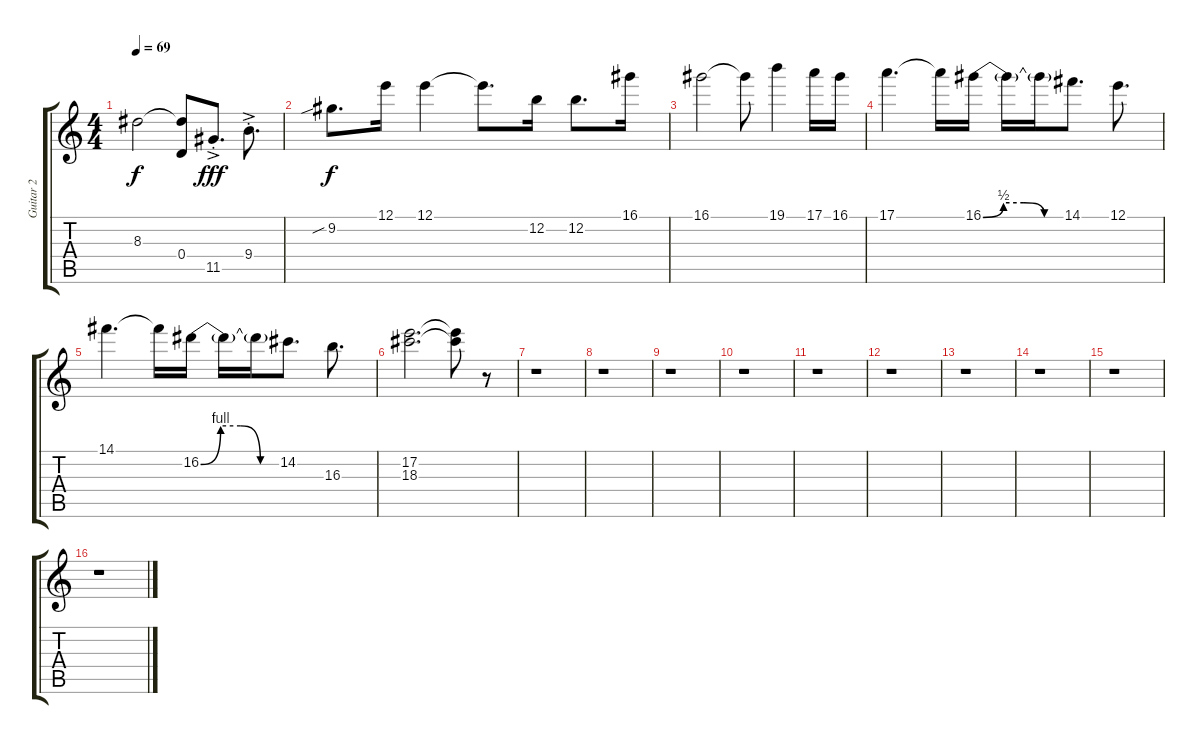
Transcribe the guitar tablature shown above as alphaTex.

\track ("Guitar 2" "Guitar 2") {instrument distortionguitar}
\staff {score tabs}
\tuning (E4 B3 G3 D3 A2 E2) {hide}
\ts (4 4)
\tempo 69
\clef g2
\ks c
8.3.2{dy f} (8.3{t} 0.4).8 11.5{ac st}.8{d dy fff} 9.4{ac st}.8{d} |
9.2{sib}.8{d dy f} 12.1.16 12.1.4 12.1{t}.8{d} 12.2.16 12.2.8{d} 16.1.16 |
16.1.2 16.1{t}.8 19.1.4 17.1.16 16.1.16 |
17.1.4{d} 17.1{t}.16 16.1{be (custom 0 0 15 2 30 2 45 0 60 0)}.16 16.1{t}.16 16.1{t}.16 14.1.8{d} 12.1.8{d} |
14.1.4{d} 14.1{t}.16 16.2{be (custom 0 0 15 4 30 4 45 0 60 0)}.16 16.2{t}.16 16.2{t}.16 14.2.8{d} 16.3.8{d} |
(17.2 18.3).2{d} (17.2{t} 18.3{t}).8 r.8 |
r.1 |
r.1 |
r.1 |
r.1 |
r.1 |
r.1 |
r.1 |
r.1 |
r.1 |
r.1
